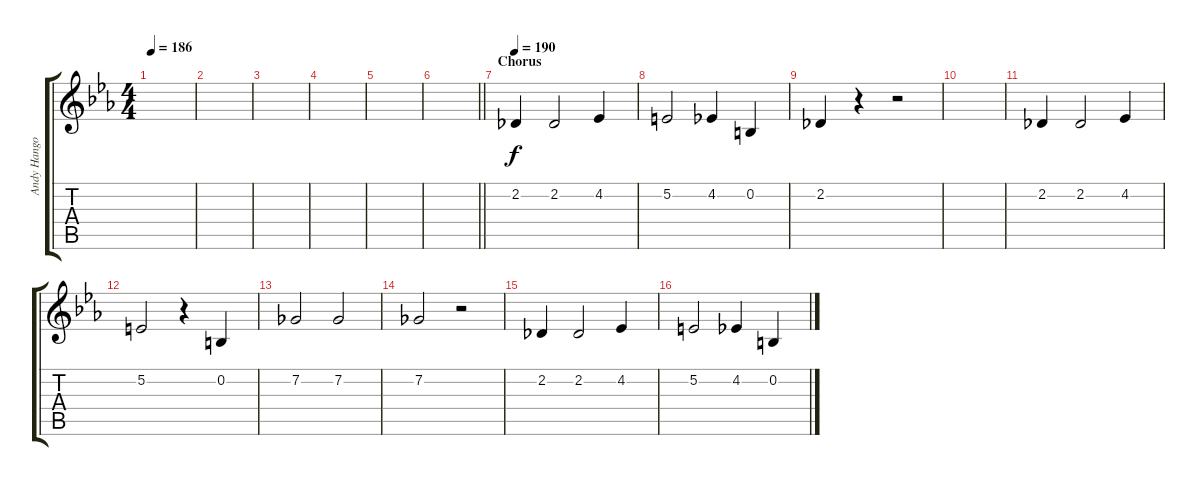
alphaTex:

\track ("Andy Hangover - Lead Vocal" "Andy Hango") {instrument clarinet}
\staff {score tabs}
\tuning (E4 B3 G3 D3 A2 E2) {hide}
\ts (4 4)
\tempo 186
\clef g2
\ks eb
|
|
|
|
|
\barLineRight lightlight
|
\section ("" "Chorus")
\tempo 190
2.2.4 2.2.2 4.2.4 |
5.2.2 4.2.4 0.2.4 |
2.2.4 r.4 r.2 |
|
2.2.4 2.2.2 4.2.4 |
5.2.2 r.4 0.2.4 |
7.2.2 7.2.2 |
7.2.2 r.2 |
2.2.4 2.2.2 4.2.4 |
5.2.2 4.2.4 0.2.4
